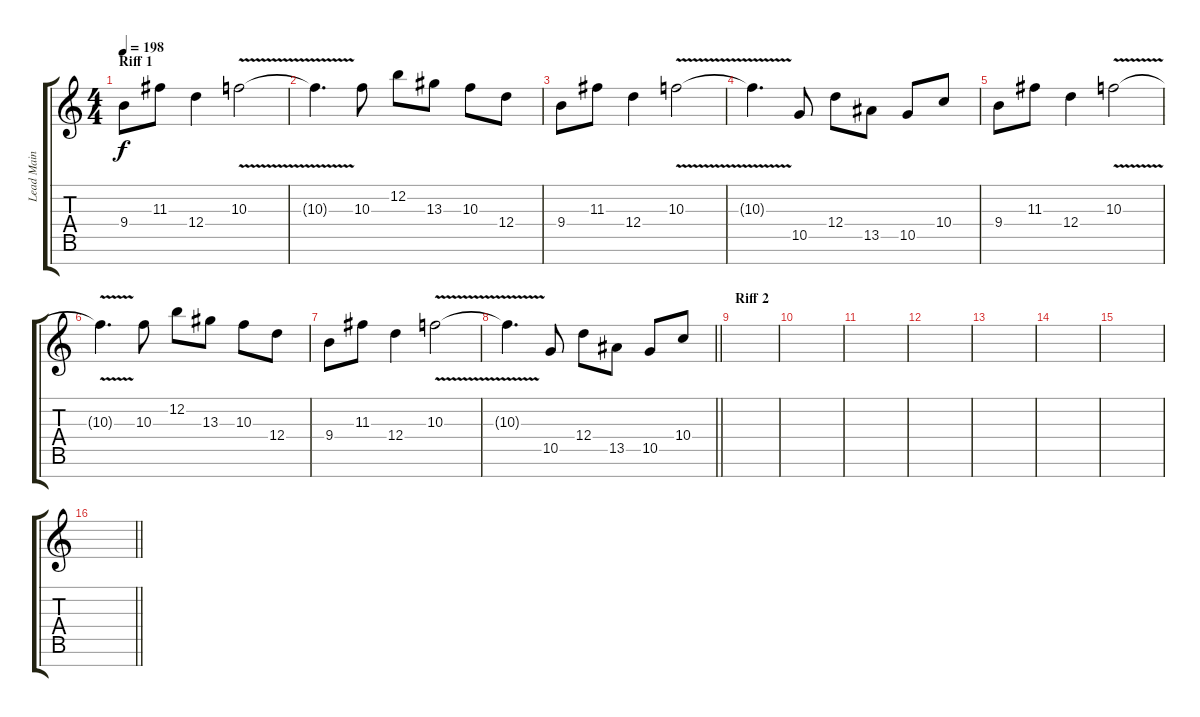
\track ("Lead Main" "Lead Main") {instrument distortionguitar}
\staff {score tabs}
\tuning (E4 B3 G3 D3 A2 E2 B1) {hide}
\ts (4 4)
\section ("" "Riff 1")
\tempo 198
\clef g2
\ks c
9.4.8{dy f instrument distortionguitar} 11.3.8 12.4.4 10.3{v}.2 |
10.3{t}.4{d} 10.3.8 12.2.8 13.3.8 10.3.8 12.4.8 |
9.4.8 11.3.8 12.4.4 10.3{v}.2 |
10.3{t}.4{d} 10.5.8 12.4.8 13.5.8 10.5.8 10.4.8 |
9.4.8 11.3.8 12.4.4 10.3{v}.2 |
10.3{t}.4{d} 10.3.8 12.2.8 13.3.8 10.3.8 12.4.8 |
9.4.8 11.3.8 12.4.4 10.3{v}.2 |
\barLineRight lightlight
10.3{t}.4{d} 10.5.8 12.4.8 13.5.8 10.5.8 10.4.8 |
\section ("" "Riff 2")
|
|
|
|
|
|
|
\barLineRight lightlight
